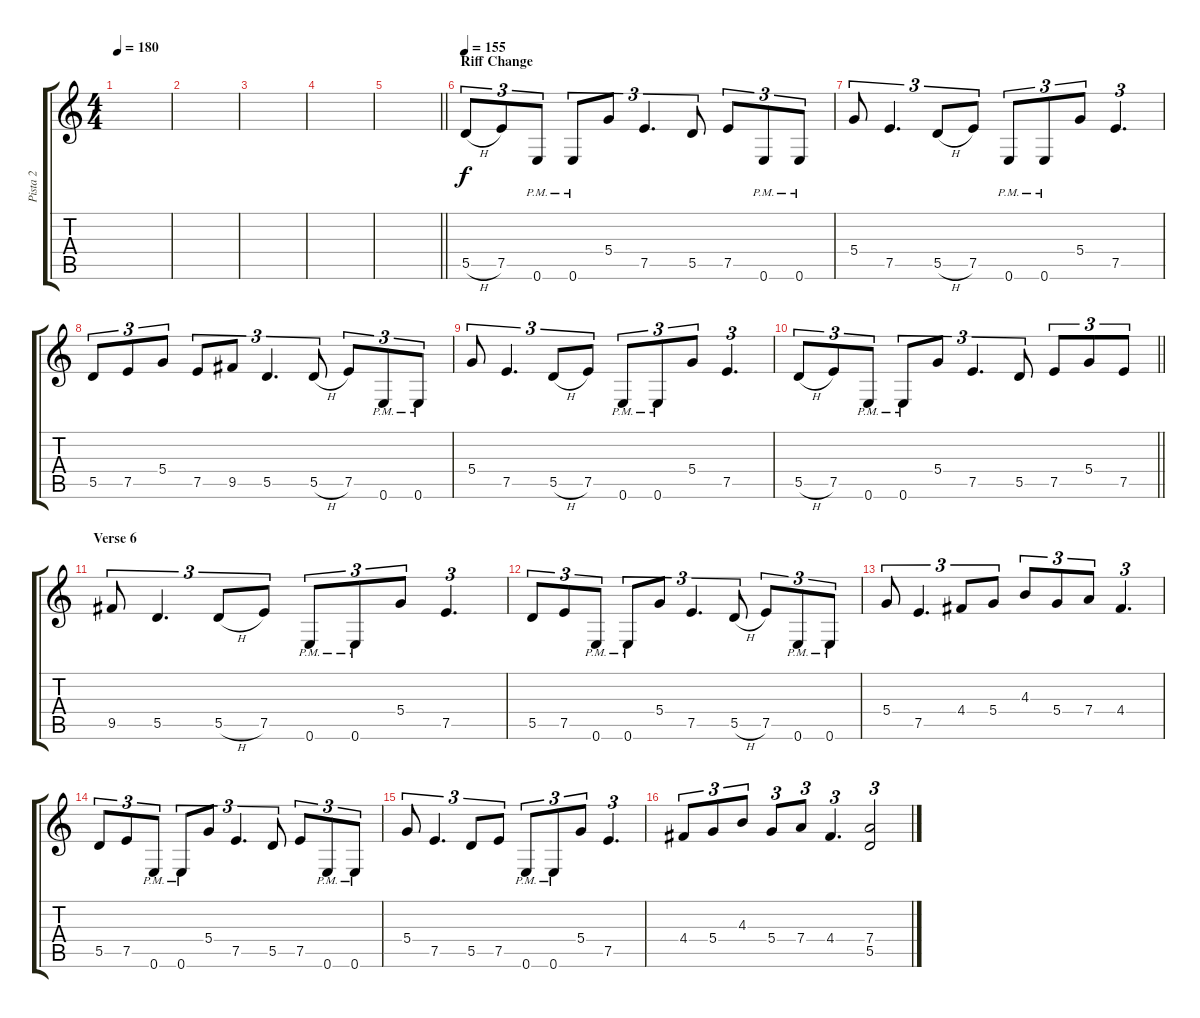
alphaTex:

\track ("Pista 2" "Pista 2") {instrument electricguitarclean}
\staff {score tabs}
\tuning (E4 B3 G3 D3 A2 E2) {hide}
\ts (4 4)
\tempo 180
\clef g2
\ks c
|
|
|
|
\barLineRight lightlight
|
\section ("" "Riff Change ")
\tempo 155
5.5{h}.8{tu (3 2) dy f} 7.5.8{tu (3 2)} 0.6{pm}.8{tu (3 2)} 0.6{pm}.8{tu (3 2)} 5.4.8{tu (3 2)} 7.5.4{d tu (3 2)} 5.5.8{tu (3 2)} 7.5.8{tu (3 2)} 0.6{pm}.8{tu (3 2)} 0.6{pm}.8{tu (3 2)} |
5.4.8{tu (3 2)} 7.5.4{d tu (3 2)} 5.5{h}.8{tu (3 2)} 7.5.8{tu (3 2)} 0.6{pm}.8{tu (3 2)} 0.6{pm}.8{tu (3 2)} 5.4.8{tu (3 2)} 7.5.4{d tu (3 2)} |
5.5.8{tu (3 2)} 7.5.8{tu (3 2)} 5.4.8{tu (3 2)} 7.5.8{tu (3 2)} 9.5.8{tu (3 2)} 5.5.4{d tu (3 2)} 5.5{h}.8{tu (3 2)} 7.5.8{tu (3 2)} 0.6{pm}.8{tu (3 2)} 0.6{pm}.8{tu (3 2)} |
5.4.8{tu (3 2)} 7.5.4{d tu (3 2)} 5.5{h}.8{tu (3 2)} 7.5.8{tu (3 2)} 0.6{pm}.8{tu (3 2)} 0.6{pm}.8{tu (3 2)} 5.4.8{tu (3 2)} 7.5.4{d tu (3 2)} |
\barLineRight lightlight
5.5{h}.8{tu (3 2)} 7.5.8{tu (3 2)} 0.6{pm}.8{tu (3 2)} 0.6{pm}.8{tu (3 2)} 5.4.8{tu (3 2)} 7.5.4{d tu (3 2)} 5.5.8{tu (3 2)} 7.5.8{tu (3 2)} 5.4.8{tu (3 2)} 7.5.8{tu (3 2)} |
\section ("" "Verse 6")
9.5.8{tu (3 2)} 5.5.4{d tu (3 2)} 5.5{h}.8{tu (3 2)} 7.5.8{tu (3 2)} 0.6{pm}.8{tu (3 2)} 0.6{pm}.8{tu (3 2)} 5.4.8{tu (3 2)} 7.5.4{d tu (3 2)} |
5.5.8{tu (3 2)} 7.5.8{tu (3 2)} 0.6{pm}.8{tu (3 2)} 0.6{pm}.8{tu (3 2)} 5.4.8{tu (3 2)} 7.5.4{d tu (3 2)} 5.5{h}.8{tu (3 2)} 7.5.8{tu (3 2)} 0.6{pm}.8{tu (3 2)} 0.6{pm}.8{tu (3 2)} |
5.4.8{tu (3 2)} 7.5.4{d tu (3 2)} 4.4.8{tu (3 2)} 5.4.8{tu (3 2)} 4.3.8{tu (3 2)} 5.4.8{tu (3 2)} 7.4.8{tu (3 2)} 4.4.4{d tu (3 2)} |
5.5.8{tu (3 2)} 7.5.8{tu (3 2)} 0.6{pm}.8{tu (3 2)} 0.6{pm}.8{tu (3 2)} 5.4.8{tu (3 2)} 7.5.4{d tu (3 2)} 5.5.8{tu (3 2)} 7.5.8{tu (3 2)} 0.6{pm}.8{tu (3 2)} 0.6{pm}.8{tu (3 2)} |
5.4.8{tu (3 2)} 7.5.4{d tu (3 2)} 5.5.8{tu (3 2)} 7.5.8{tu (3 2)} 0.6{pm}.8{tu (3 2)} 0.6{pm}.8{tu (3 2)} 5.4.8{tu (3 2)} 7.5.4{d tu (3 2)} |
4.4.8{tu (3 2)} 5.4.8{tu (3 2)} 4.3.8{tu (3 2)} 5.4.8{tu (3 2)} 7.4.8{tu (3 2)} 4.4.4{d tu (3 2)} (7.4 5.5).2{tu (3 2)}
